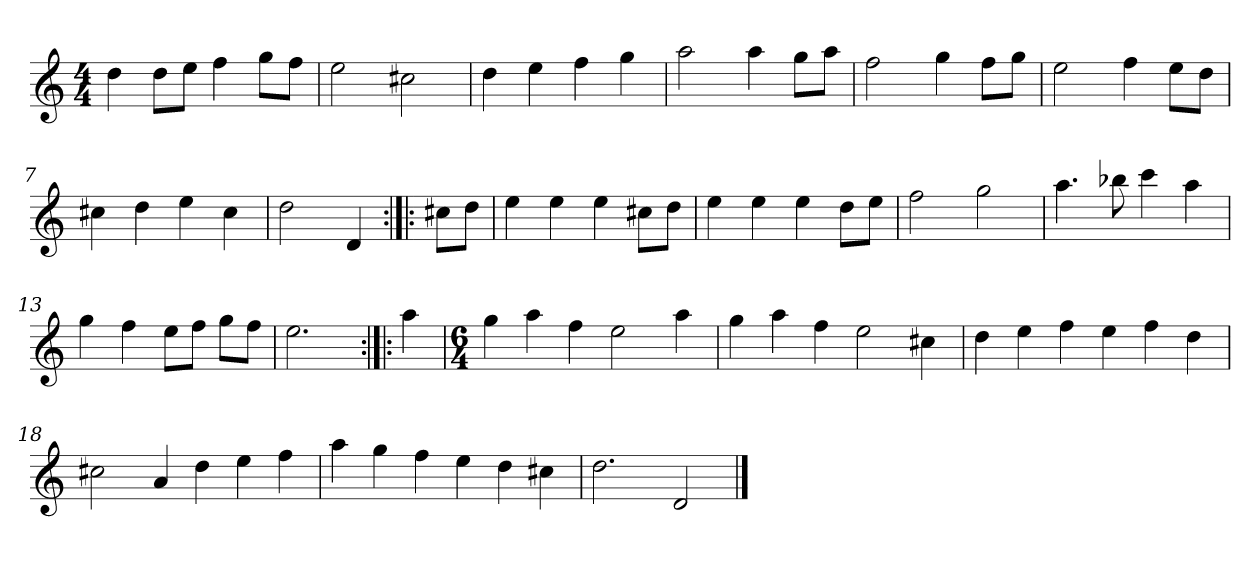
**kern
*part1
*staff1
*clefG2
*k[]
*D:dor
*M4/4
*MM120
=1
4dd
8dd\L
8ee\J
4ff
8gg\L
8ff\J
=2
2ee
2cc#X
=3
4dd
4ee
4ff
4gg
=4
2aa
4aa
8gg\L
8aa\J
=5
2ff
4gg
8ff\L
8gg\J
=6
2ee
4ff
8ee\L
8dd\J
=7
4cc#X
4dd
4ee
4cc#
=8
2dd
4d
=:|!|:
8cc#X\L
8dd\J
=9
4ee
4ee
4ee
8cc#X\L
8dd\J
=10
4ee
4ee
4ee
8dd\L
8ee\J
=11
2ff
2gg
=12
4.aa
8bb-X
4ccc
4aa
=13
4gg
4ff
8ee\L
8ff\J
8gg\L
8ff\J
=14
2.ee
=:|!|:
4aa
=15
*M6/4
4gg
4aa
4ff
2ee
4aa
=16
4gg
4aa
4ff
2ee
4cc#X
=17
4dd
4ee
4ff
4ee
4ff
4dd
=18
2cc#X
4a
4dd
4ee
4ff
=19
4aa
4gg
4ff
4ee
4dd
4cc#X
=20
2.dd
2d
==
*-
